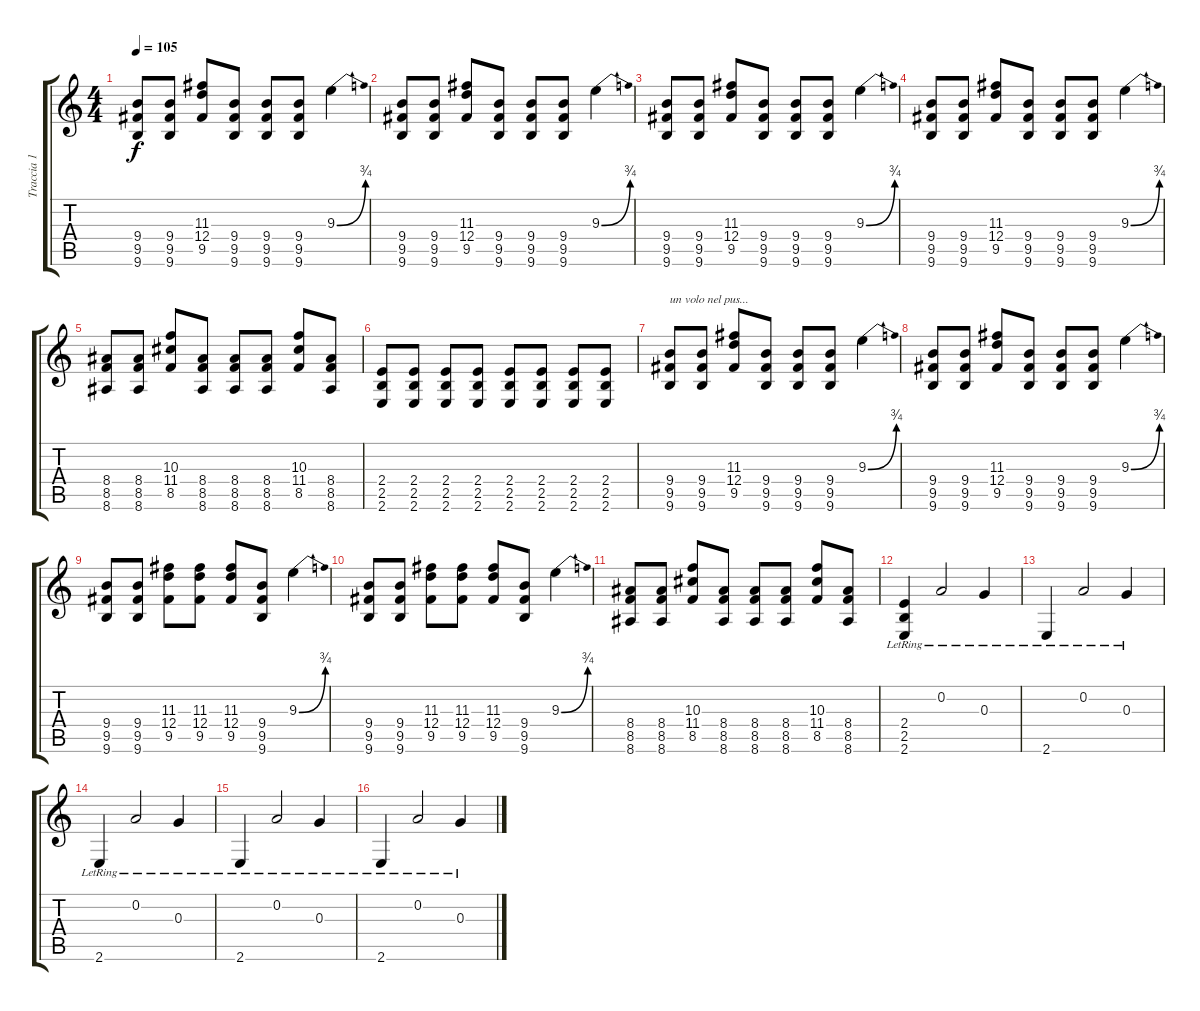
\track ("Traccia 1" "Traccia 1") {instrument electricguitarclean}
\staff {score tabs}
\tuning (E4 A3 G3 D3 A2 D2) {hide}
\ts (4 4)
\tempo 105
\clef g2
\ks c
(9.4 9.5 9.6).8{txt "" dy f} (9.4 9.5 9.6).8 (11.3 12.4 9.5).8 (9.4 9.5 9.6).8 (9.4 9.5 9.6).8 (9.4 9.5 9.6).8 9.3{be (bend 0 0 60 3)}.4 |
(9.4 9.5 9.6).8 (9.4 9.5 9.6).8 (11.3 12.4 9.5).8 (9.4 9.5 9.6).8 (9.4 9.5 9.6).8 (9.4 9.5 9.6).8 9.3{be (bend 0 0 60 3)}.4 |
(9.4 9.5 9.6).8 (9.4 9.5 9.6).8 (11.3 12.4 9.5).8 (9.4 9.5 9.6).8 (9.4 9.5 9.6).8 (9.4 9.5 9.6).8 9.3{be (bend 0 0 60 3)}.4 |
(9.4 9.5 9.6).8 (9.4 9.5 9.6).8 (11.3 12.4 9.5).8 (9.4 9.5 9.6).8 (9.4 9.5 9.6).8 (9.4 9.5 9.6).8 9.3{be (bend 0 0 60 3)}.4 |
(8.4 8.5 8.6).8 (8.4 8.5 8.6).8 (10.3 11.4 8.5).8 (8.4 8.5 8.6).8 (8.4 8.5 8.6).8 (8.4 8.5 8.6).8 (10.3 11.4 8.5).8 (8.4 8.5 8.6).8 |
(2.4 2.5 2.6).8 (2.4 2.5 2.6).8 (2.4 2.5 2.6).8 (2.4 2.5 2.6).8 (2.4 2.5 2.6).8 (2.4 2.5 2.6).8 (2.4 2.5 2.6).8 (2.4 2.5 2.6).8 |
(9.4 9.5 9.6).8{txt "un volo nel pus..."} (9.4 9.5 9.6).8 (11.3 12.4 9.5).8 (9.4 9.5 9.6).8 (9.4 9.5 9.6).8 (9.4 9.5 9.6).8 9.3{be (bend 0 0 60 3)}.4 |
(9.4 9.5 9.6).8 (9.4 9.5 9.6).8 (11.3 12.4 9.5).8 (9.4 9.5 9.6).8 (9.4 9.5 9.6).8 (9.4 9.5 9.6).8 9.3{be (bend 0 0 60 3)}.4 |
(9.4 9.5 9.6).8 (9.4 9.5 9.6).8 (11.3 12.4 9.5).8 (11.3 12.4 9.5).8 (11.3 12.4 9.5).8 (9.4 9.5 9.6).8 9.3{be (bend 0 0 60 3)}.4 |
(9.4 9.5 9.6).8 (9.4 9.5 9.6).8 (11.3 12.4 9.5).8 (11.3 12.4 9.5).8 (11.3 12.4 9.5).8 (9.4 9.5 9.6).8 9.3{be (bend 0 0 60 3)}.4 |
(8.4 8.5 8.6).8 (8.4 8.5 8.6).8 (10.3 11.4 8.5).8 (8.4 8.5 8.6).8 (8.4 8.5 8.6).8 (8.4 8.5 8.6).8 (10.3 11.4 8.5).8 (8.4 8.5 8.6).8 |
(2.4{lr} 2.5{lr} 2.6{lr}).4 0.2{lr}.2 0.3{lr}.4 |
2.6{lr}.4 0.2{lr}.2 0.3{lr}.4 |
2.6{lr}.4 0.2{lr}.2 0.3{lr}.4 |
2.6{lr}.4 0.2{lr}.2 0.3{lr}.4 |
2.6{lr}.4 0.2{lr}.2 0.3{lr}.4
